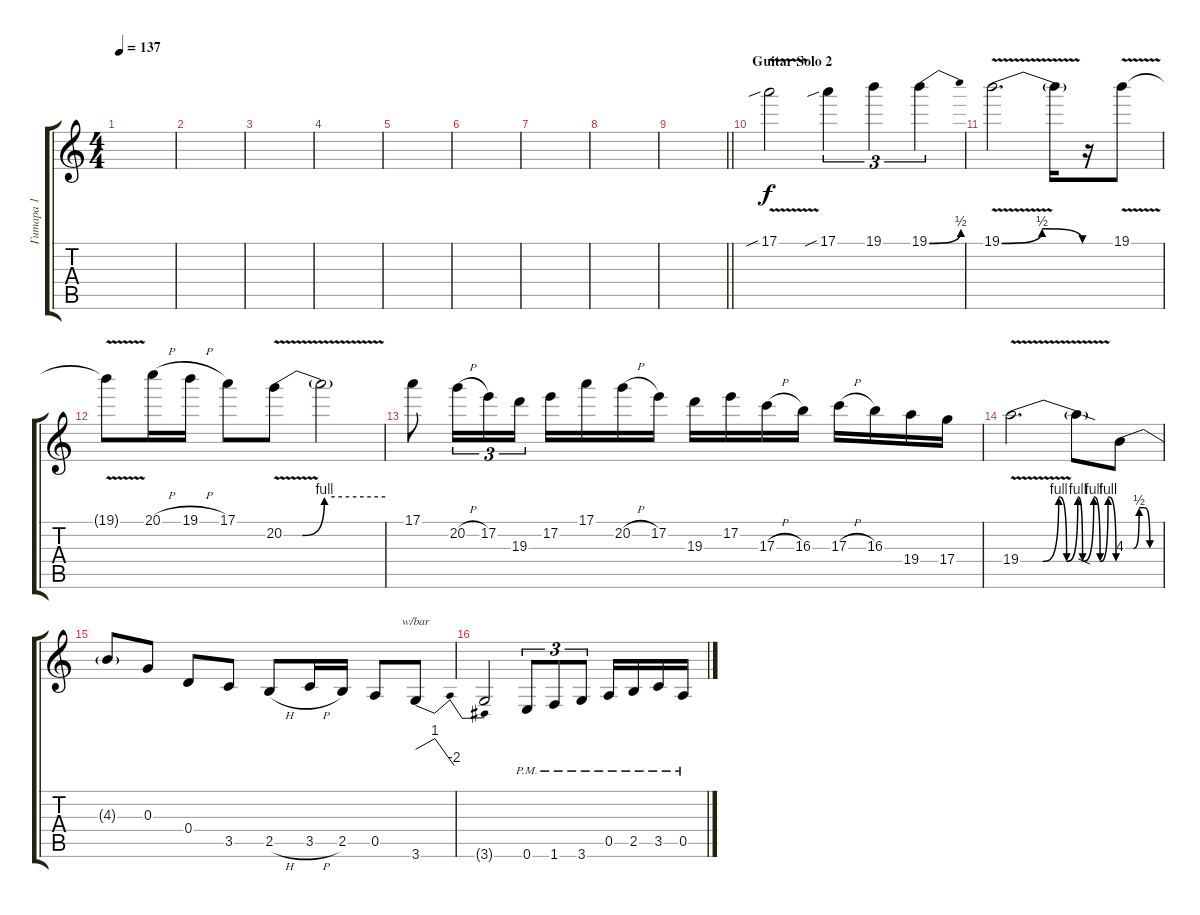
\track ("Гитара 1" "Гитара 1") {instrument distortionguitar}
\staff {score tabs}
\tuning (E4 B3 G3 D3 A2 E2) {hide}
\ts (4 4)
\tempo 137
\clef g2
\ks aminor
|
|
|
|
|
|
|
|
\barLineRight lightlight
|
\section ("" "Guitar Solo 2")
17.1{v sib}.2{volume 10} 17.1{sib}.4{tu (3 2)} 19.1.4{tu (3 2)} 19.1{be (bend 0 0 60 2)}.4{tu (3 2)} |
19.1{be (bendrelease 0 0 15 2 41 2 60 0) v}.2{d} 19.1{t}.16 r.16 19.1{v}.8 |
19.1{t}.8 20.1{h}.16 19.1{h}.16 17.1.8 20.2{be (custom 0 0 11 0 24 4 60 4) v}.8 20.2{t}.2 |
17.1.8 20.2{h}.16{tu (3 2)} 17.2.16{tu (3 2)} 19.3.16{tu (3 2)} 17.2.16 17.1.16 20.2{h}.16 17.2.16 19.3.16 17.2.16 17.3{h}.16 16.3.16 17.3{h}.16 16.3.16 19.4.16 17.4.16 |
19.4{be (custom 0 0 14 0 24 4 29 0 36 4 39 0 46 4 50 0 55 4 60 0) v}.2{d} 19.4{sod t}.8 4.3{be (custom 0 0 14 0 24 2 33 2 43 0 60 0)}.8 |
4.3{t}.8 0.3.8 0.4.8 3.5.8 2.5{h}.8 3.5{h}.16 2.5.16 0.5.8 3.6.8{tbe (dip default 0 0 11 4 20 4 60 -8)} |
3.6{t}.2 0.6{pm}.8{tu (3 2)} 1.6{pm}.8{tu (3 2)} 3.6{pm}.8{tu (3 2)} 0.5{pm}.16 2.5{pm}.16 3.5{pm}.16 0.5{pm}.16
